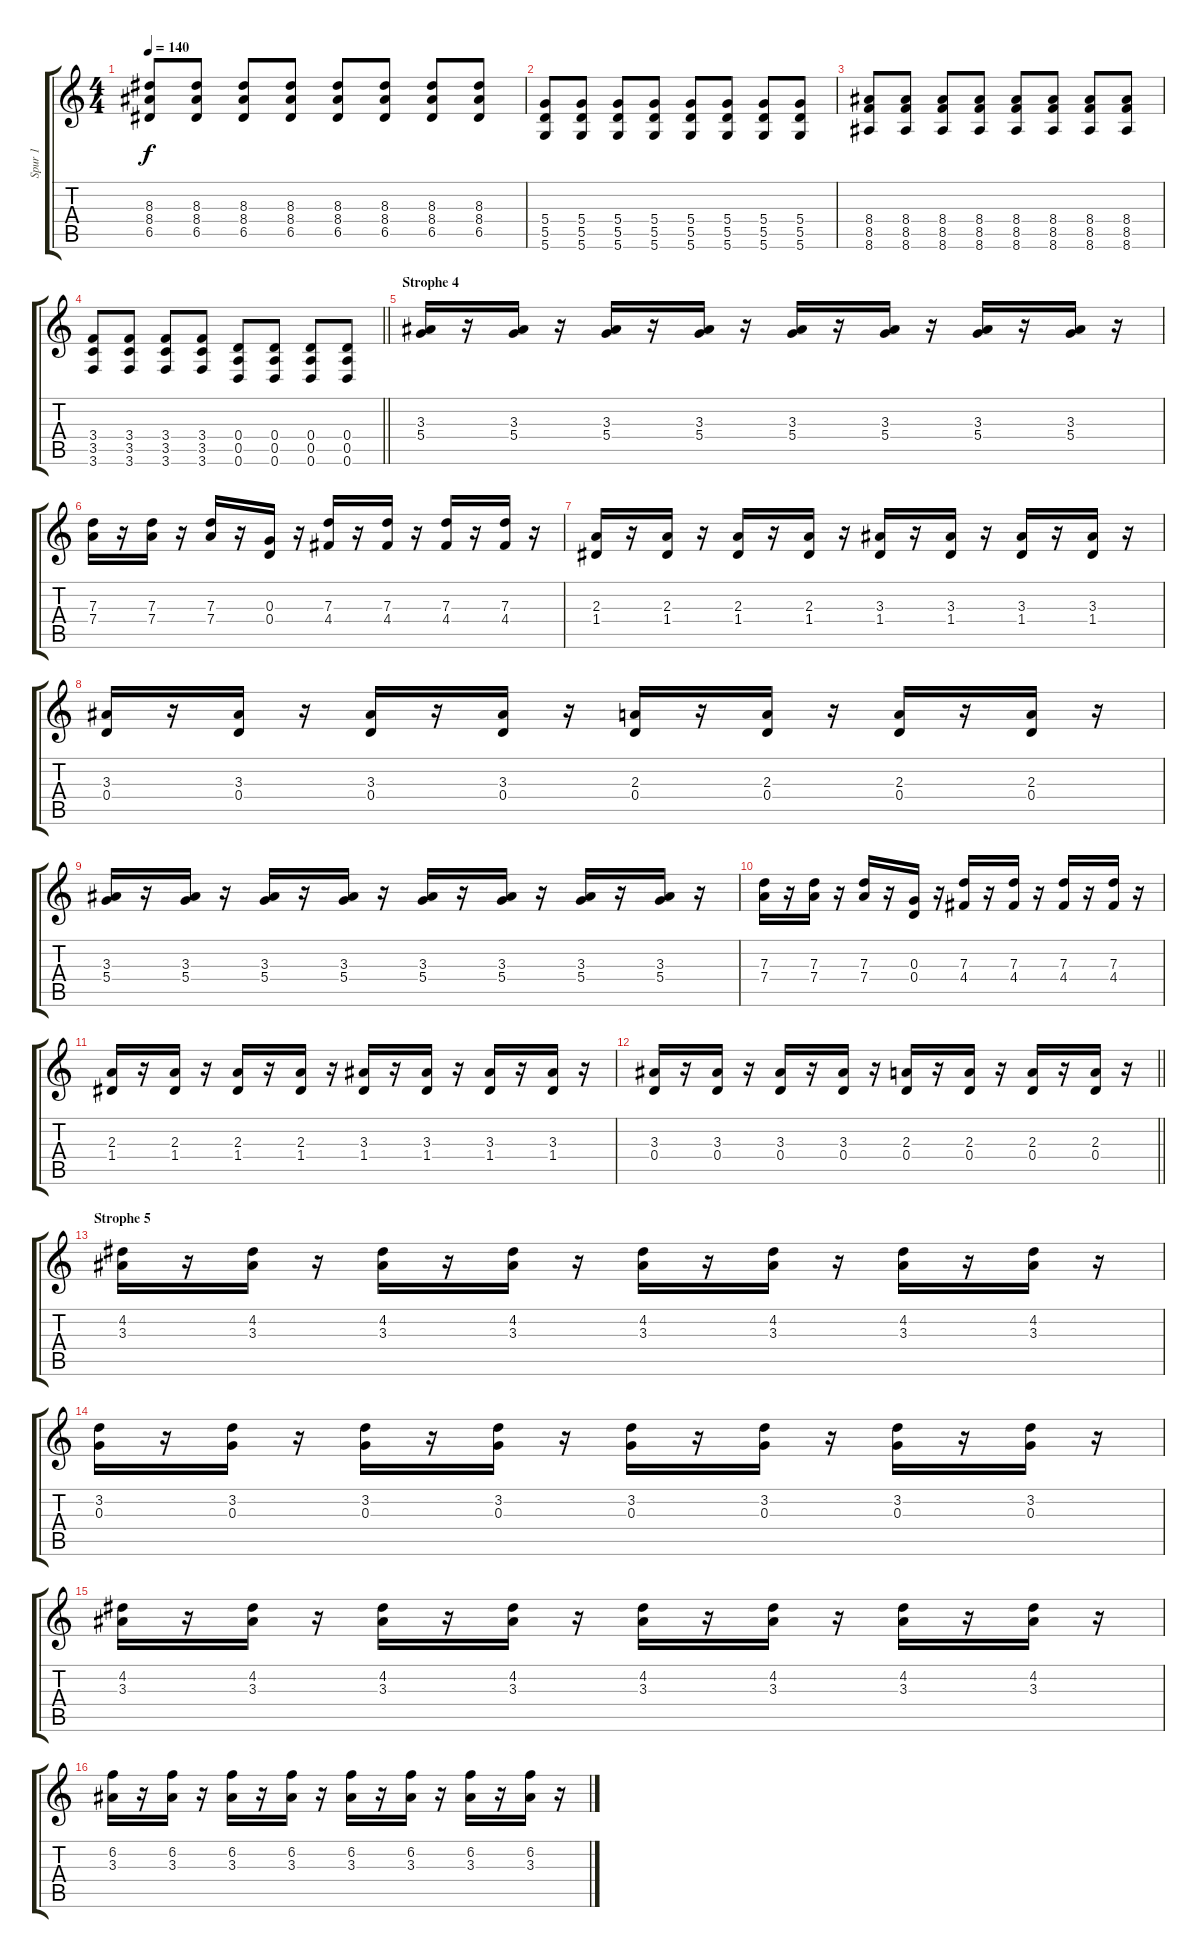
\track ("Spur 1" "Spur 1") {instrument distortionguitar}
\staff {score tabs}
\tuning (E4 B3 G3 D3 A2 D2) {hide}
\ts (4 4)
\tempo 140
\clef g2
\ks c
(8.3 8.4 6.5).8{dy f} (8.3 8.4 6.5).8 (8.3 8.4 6.5).8 (8.3 8.4 6.5).8 (8.3 8.4 6.5).8 (8.3 8.4 6.5).8 (8.3 8.4 6.5).8 (8.3 8.4 6.5).8 |
(5.4 5.5 5.6).8 (5.4 5.5 5.6).8 (5.4 5.5 5.6).8 (5.4 5.5 5.6).8 (5.4 5.5 5.6).8 (5.4 5.5 5.6).8 (5.4 5.5 5.6).8 (5.4 5.5 5.6).8 |
(8.4 8.5 8.6).8 (8.4 8.5 8.6).8 (8.4 8.5 8.6).8 (8.4 8.5 8.6).8 (8.4 8.5 8.6).8 (8.4 8.5 8.6).8 (8.4 8.5 8.6).8 (8.4 8.5 8.6).8 |
\barLineRight lightlight
(3.4 3.5 3.6).8 (3.4 3.5 3.6).8 (3.4 3.5 3.6).8 (3.4 3.5 3.6).8 (0.4 0.5 0.6).8 (0.4 0.5 0.6).8 (0.4 0.5 0.6).8 (0.4 0.5 0.6).8 |
\section ("" "Strophe 4")
(3.3 5.4).16 r.16 (3.3 5.4).16 r.16 (3.3 5.4).16 r.16 (3.3 5.4).16 r.16 (3.3 5.4).16 r.16 (3.3 5.4).16 r.16 (3.3 5.4).16 r.16 (3.3 5.4).16 r.16 |
(7.3 7.4).16 r.16 (7.3 7.4).16 r.16 (7.3 7.4).16 r.16 (0.3 0.4).16 r.16 (7.3 4.4).16 r.16 (7.3 4.4).16 r.16 (7.3 4.4).16 r.16 (7.3 4.4).16 r.16 |
(2.3 1.4).16 r.16 (2.3 1.4).16 r.16 (2.3 1.4).16 r.16 (2.3 1.4).16 r.16 (3.3 1.4).16 r.16 (3.3 1.4).16 r.16 (3.3 1.4).16 r.16 (3.3 1.4).16 r.16 |
(3.3 0.4).16 r.16 (3.3 0.4).16 r.16 (3.3 0.4).16 r.16 (3.3 0.4).16 r.16 (2.3 0.4).16 r.16 (2.3 0.4).16 r.16 (2.3 0.4).16 r.16 (2.3 0.4).16 r.16 |
(3.3 5.4).16 r.16 (3.3 5.4).16 r.16 (3.3 5.4).16 r.16 (3.3 5.4).16 r.16 (3.3 5.4).16 r.16 (3.3 5.4).16 r.16 (3.3 5.4).16 r.16 (3.3 5.4).16 r.16 |
(7.3 7.4).16 r.16 (7.3 7.4).16 r.16 (7.3 7.4).16 r.16 (0.3 0.4).16 r.16 (7.3 4.4).16 r.16 (7.3 4.4).16 r.16 (7.3 4.4).16 r.16 (7.3 4.4).16 r.16 |
(2.3 1.4).16 r.16 (2.3 1.4).16 r.16 (2.3 1.4).16 r.16 (2.3 1.4).16 r.16 (3.3 1.4).16 r.16 (3.3 1.4).16 r.16 (3.3 1.4).16 r.16 (3.3 1.4).16 r.16 |
\barLineRight lightlight
(3.3 0.4).16 r.16 (3.3 0.4).16 r.16 (3.3 0.4).16 r.16 (3.3 0.4).16 r.16 (2.3 0.4).16 r.16 (2.3 0.4).16 r.16 (2.3 0.4).16 r.16 (2.3 0.4).16 r.16 |
\section ("" "Strophe 5")
(4.2 3.3).16 r.16 (4.2 3.3).16 r.16 (4.2 3.3).16 r.16 (4.2 3.3).16 r.16 (4.2 3.3).16 r.16 (4.2 3.3).16 r.16 (4.2 3.3).16 r.16 (4.2 3.3).16 r.16 |
(3.2 0.3).16 r.16 (3.2 0.3).16 r.16 (3.2 0.3).16 r.16 (3.2 0.3).16 r.16 (3.2 0.3).16 r.16 (3.2 0.3).16 r.16 (3.2 0.3).16 r.16 (3.2 0.3).16 r.16 |
(4.2 3.3).16 r.16 (4.2 3.3).16 r.16 (4.2 3.3).16 r.16 (4.2 3.3).16 r.16 (4.2 3.3).16 r.16 (4.2 3.3).16 r.16 (4.2 3.3).16 r.16 (4.2 3.3).16 r.16 |
(6.2 3.3).16 r.16 (6.2 3.3).16 r.16 (6.2 3.3).16 r.16 (6.2 3.3).16 r.16 (6.2 3.3).16 r.16 (6.2 3.3).16 r.16 (6.2 3.3).16 r.16 (6.2 3.3).16 r.16
